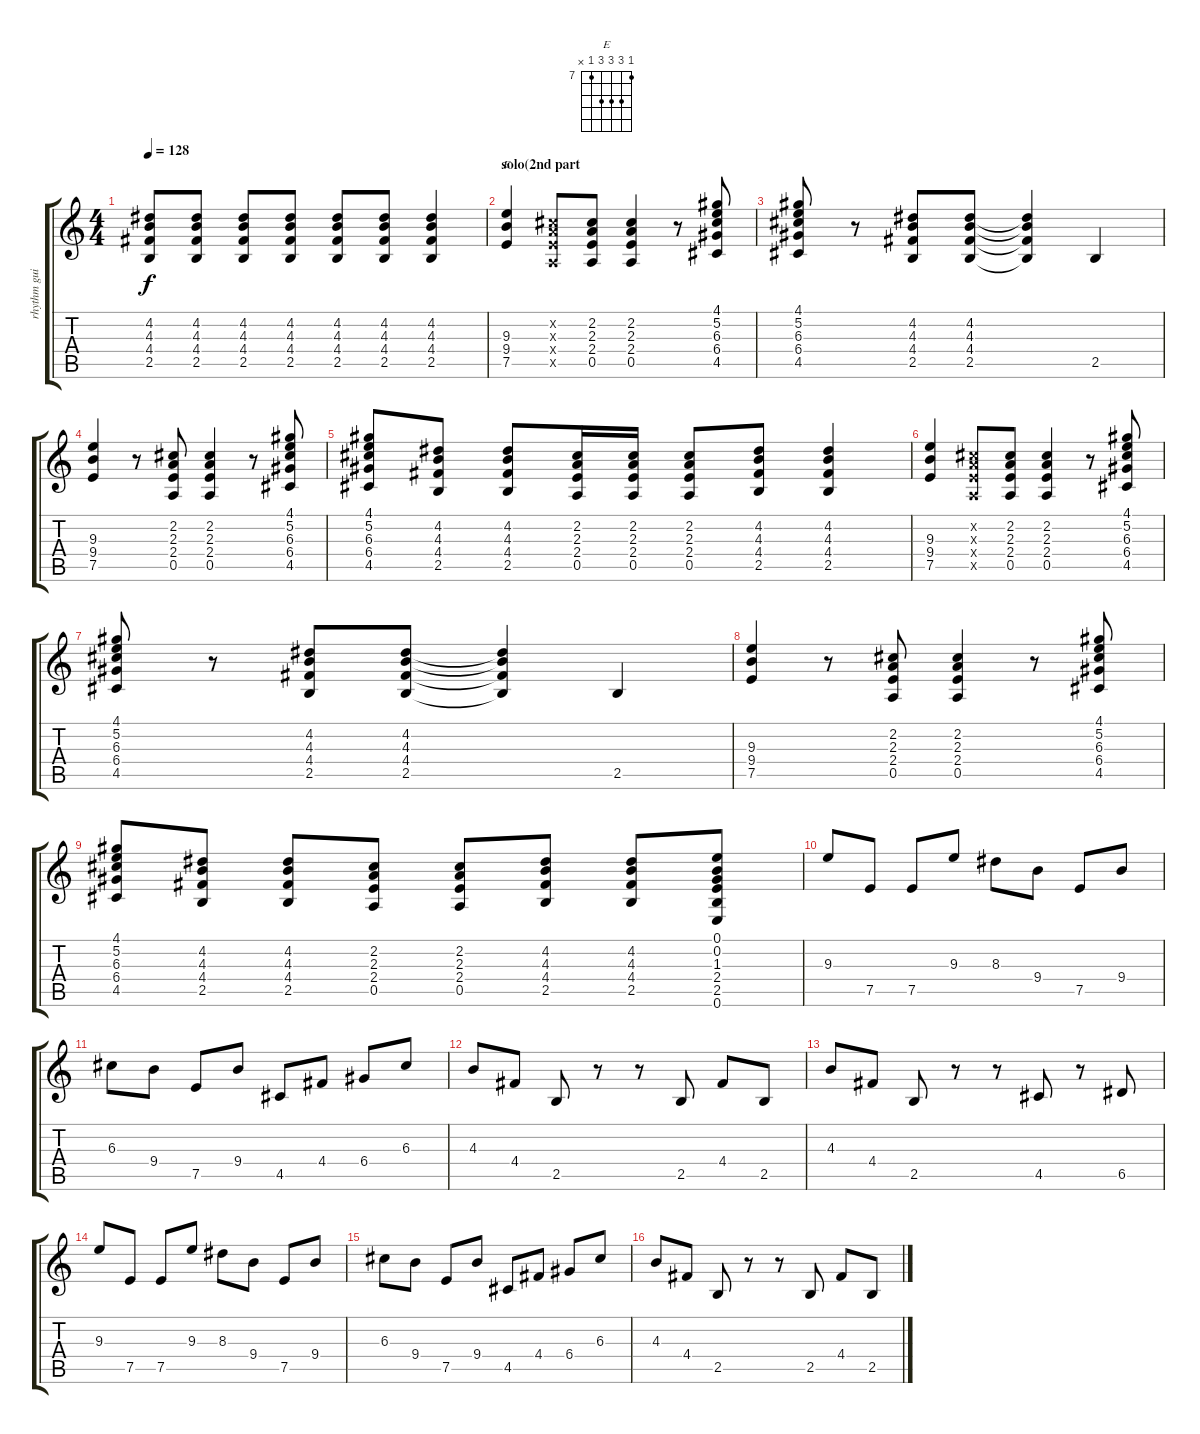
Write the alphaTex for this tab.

\track ("rhythm guit" "rhythm gui") {instrument overdrivenguitar}
\staff {score tabs}
\tuning (E4 B3 G3 D3 A2 E2) {hide}
\chord ("E" 7 9 9 9 7 x) {firstfret 7}
\ts (4 4)
\tempo 128
\clef g2
\ks c
(4.2 4.3 4.4 2.5).8{dy f} (4.2 4.3 4.4 2.5).8 (4.2 4.3 4.4 2.5).8 (4.2 4.3 4.4 2.5).8 (4.2 4.3 4.4 2.5).8 (4.2 4.3 4.4 2.5).8 (4.2 4.3 4.4 2.5).4 |
\section ("" "solo(2nd part")
(9.3 9.4 7.5).4{ch "E"} (2.2{x} 2.3{x} 2.4{x} 0.5{x}).8 (2.2 2.3 2.4 0.5).8 (2.2 2.3 2.4 0.5).4 r.8 (4.1 5.2 6.3 6.4 4.5).8 |
(4.1 5.2 6.3 6.4 4.5).8 r.8 (4.2 4.3 4.4 2.5).8 (4.2 4.3 4.4 2.5).8 (4.2{t} 4.3{t} 4.4{t} 2.5{t}).4 2.5.4 |
(9.3 9.4 7.5).4 r.8 (2.2 2.3 2.4 0.5).8 (2.2 2.3 2.4 0.5).4 r.8 (4.1 5.2 6.3 6.4 4.5).8 |
(4.1 5.2 6.3 6.4 4.5).8 (4.2 4.3 4.4 2.5).8 (4.2 4.3 4.4 2.5).8 (2.2 2.3 2.4 0.5).16 (2.2 2.3 2.4 0.5).16 (2.2 2.3 2.4 0.5).8 (4.2 4.3 4.4 2.5).8 (4.2 4.3 4.4 2.5).4 |
(9.3 9.4 7.5).4 (2.2{x} 2.3{x} 2.4{x} 0.5{x}).8 (2.2 2.3 2.4 0.5).8 (2.2 2.3 2.4 0.5).4 r.8 (4.1 5.2 6.3 6.4 4.5).8 |
(4.1 5.2 6.3 6.4 4.5).8 r.8 (4.2 4.3 4.4 2.5).8 (4.2 4.3 4.4 2.5).8 (4.2{t} 4.3{t} 4.4{t} 2.5{t}).4 2.5.4 |
(9.3 9.4 7.5).4 r.8 (2.2 2.3 2.4 0.5).8 (2.2 2.3 2.4 0.5).4 r.8 (4.1 5.2 6.3 6.4 4.5).8 |
(4.1 5.2 6.3 6.4 4.5).8 (4.2 4.3 4.4 2.5).8 (4.2 4.3 4.4 2.5).8 (2.2 2.3 2.4 0.5).8 (2.2 2.3 2.4 0.5).8 (4.2 4.3 4.4 2.5).8 (4.2 4.3 4.4 2.5).8 (0.1 0.2 1.3 2.4 2.5 0.6).8 |
9.3.8 7.5.8 7.5.8 9.3.8 8.3.8 9.4.8 7.5.8 9.4.8 |
6.3.8 9.4.8 7.5.8 9.4.8 4.5.8 4.4.8 6.4.8 6.3.8 |
4.3.8 4.4.8 2.5.8 r.8 r.8 2.5.8 4.4.8 2.5.8 |
4.3.8 4.4.8 2.5.8 r.8 r.8 4.5.8 r.8 6.5.8 |
9.3.8 7.5.8 7.5.8 9.3.8 8.3.8 9.4.8 7.5.8 9.4.8 |
6.3.8 9.4.8 7.5.8 9.4.8 4.5.8 4.4.8 6.4.8 6.3.8 |
4.3.8 4.4.8 2.5.8 r.8 r.8 2.5.8 4.4.8 2.5.8
